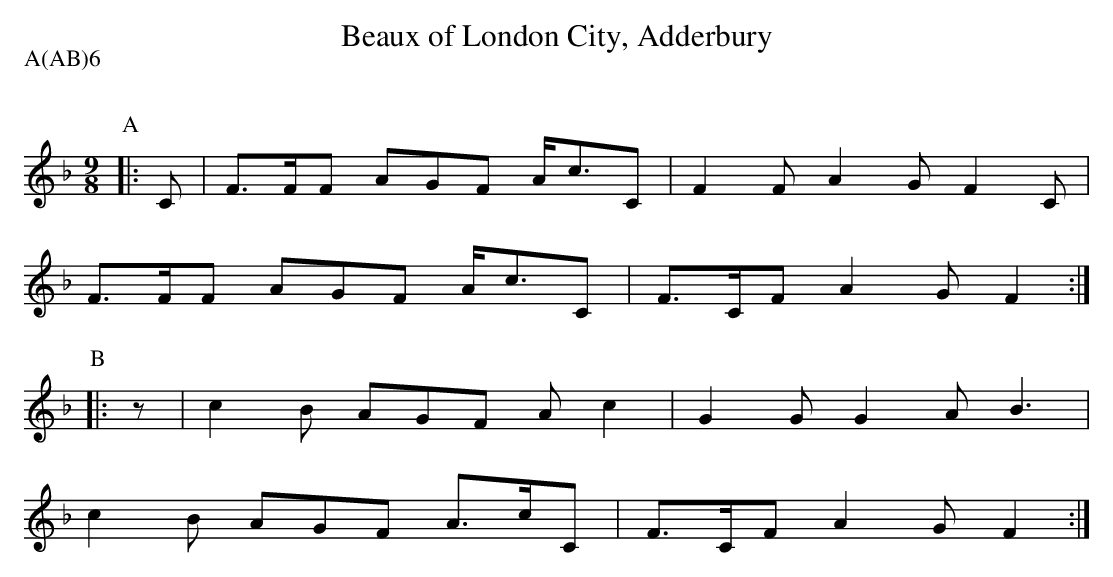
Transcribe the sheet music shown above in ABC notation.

X:1
T:Beaux of London City, Adderbury
Q:120
M:9/8
L:1/8
P:A(AB)6
K:F
P:A
|:C|F>FF AGF A<cC|F2 F A2G F2C|
F>FF AGF A<cC|F>CF A2G F2:|
P:B
|:z|c2B  AGF Ac2 |G2 G G2A B3 |
c2B  AGF A>cC|F>CF A2G F2:|
